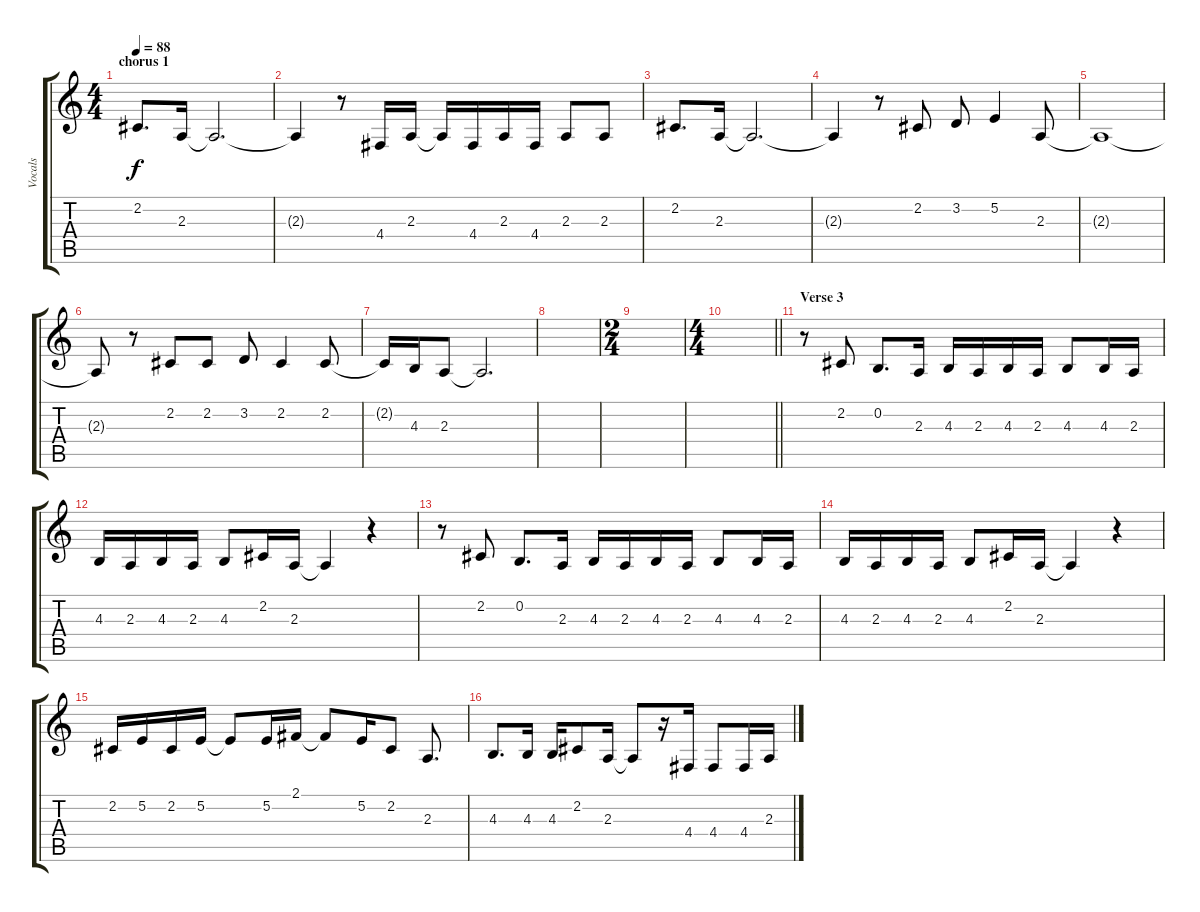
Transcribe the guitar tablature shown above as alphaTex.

\track ("Vocals" "Vocals") {instrument acousticgrandpiano}
\staff {score tabs}
\tuning (E4 B3 G3 D3 A2 E2) {hide}
\ts (4 4)
\section ("" "chorus 1")
\tempo 88
\clef g2
\ks c
2.2.8{d dy f} 2.3.16 2.3{t}.2{d} |
2.3{t}.4 r.8 4.4.16 2.3.16 2.3{t}.16 4.4.16 2.3.16 4.4.16 2.3.8 2.3.8 |
2.2.8{d} 2.3.16 2.3{t}.2{d} |
2.3{t}.4 r.8 2.2.8 3.2.8 5.2.4 2.3.8 |
2.3{t}.1 |
2.3{t}.8 r.8 2.2.8 2.2.8 3.2.8 2.2.4 2.2.8 |
2.2{t}.16 4.3.16 2.3.8 2.3{t}.2{d} |
|
\ts (2 4)
|
\ts (4 4)
\barLineRight lightlight
|
\section ("" "Verse 3")
r.8 2.2.8 0.2.8{d} 2.3.16 4.3.16 2.3.16 4.3.16 2.3.16 4.3.8 4.3.16 2.3.16 |
4.3.16 2.3.16 4.3.16 2.3.16 4.3.8 2.2.16 2.3.16 2.3{t}.4 r.4 |
r.8 2.2.8 0.2.8{d} 2.3.16 4.3.16 2.3.16 4.3.16 2.3.16 4.3.8 4.3.16 2.3.16 |
4.3.16 2.3.16 4.3.16 2.3.16 4.3.8 2.2.16 2.3.16 2.3{t}.4 r.4 |
2.2.16 5.2.16 2.2.16 5.2.16 5.2{t}.8 5.2.16 2.1.16 2.1{t}.8 5.2.16 2.2.8 2.3.8{d} |
4.3.8{d} 4.3.16 4.3.16 2.2.8 2.3.16 2.3{t}.8 r.16 4.4.16 4.4.8 4.4.16 2.3.16
